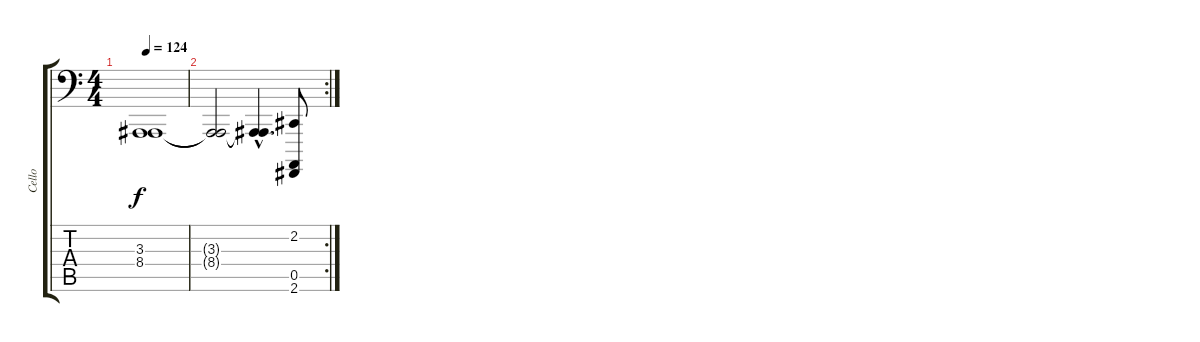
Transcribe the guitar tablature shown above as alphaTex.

\track ("Cello" "Cello") {instrument cello}
\staff {score tabs}
\tuning (E2 B1 G1 D1 A0 E0) {hide}
\ts (4 4)
\tempo 124
\clef f4
\ks c
(3.3 8.4).1{dy f} |
\rc 2
(3.3{t} 8.4{t}).2 (3.3{hac t} 8.4{hac t}).4{d} (2.2 0.5 2.6{t}).8
